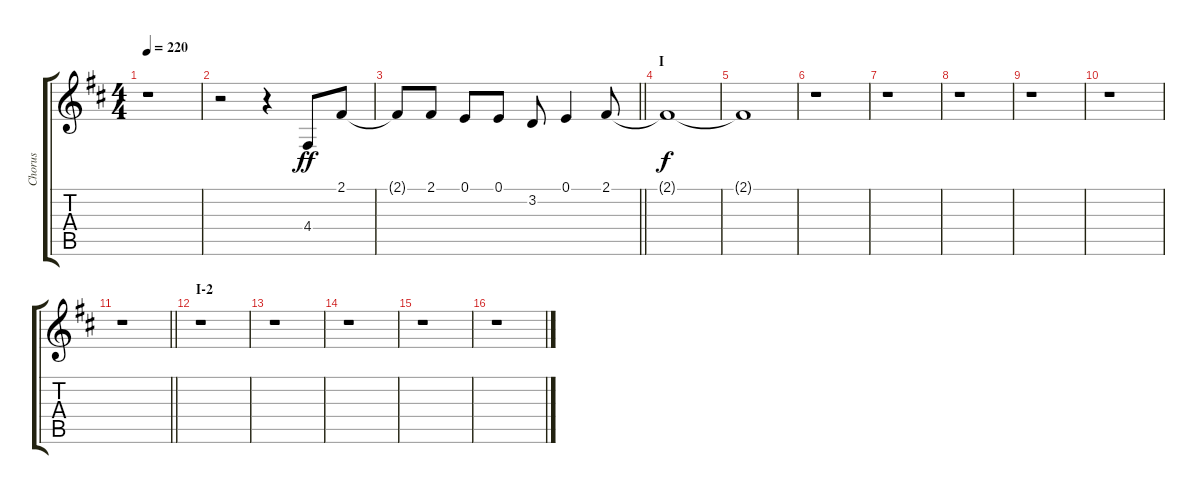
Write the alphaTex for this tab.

\track ("Chorus" "Chorus") {instrument voiceoohs}
\staff {score tabs}
\tuning (E4 B3 G3 D3 A2 E2) {hide}
\ts (4 4)
\tempo 220
\clef g2
\ks d
r.1{dy ff} |
r.2 r.4 4.4.8 2.1.8 |
\barLineRight lightlight
2.1{t}.8 2.1.8 0.1.8 0.1.8 3.2.8 0.1.4 2.1.8 |
\section ("" "I")
2.1{t}.1{dy f} |
2.1{t}.1 |
r.1 |
r.1 |
r.1 |
r.1 |
r.1 |
\barLineRight lightlight
r.1 |
\section ("" "I-2")
r.1 |
r.1 |
r.1 |
r.1 |
r.1
